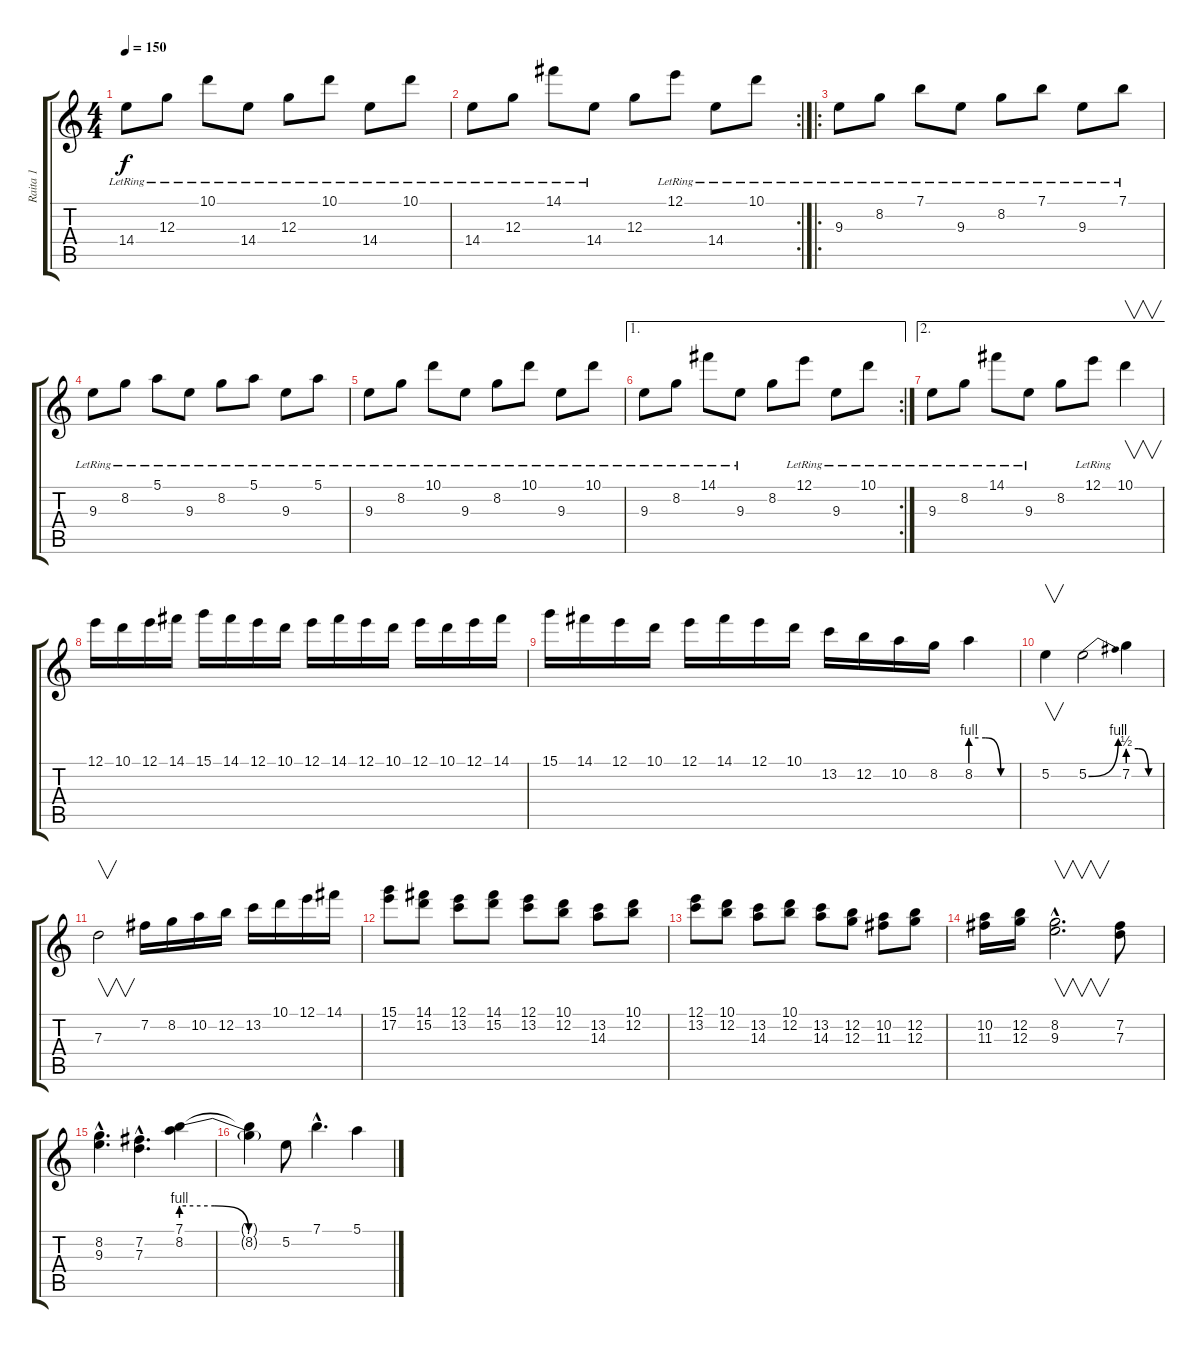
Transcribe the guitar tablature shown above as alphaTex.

\track ("Raita 1" "Raita 1") {instrument distortionguitar}
\staff {score tabs}
\tuning (E4 B3 G3 D3 A2 E2) {hide}
\ts (4 4)
\tempo 150
\clef g2
\ks c
14.4{lr}.8{dy f} 12.3{lr}.8 10.1{lr}.8 14.4{lr}.8 12.3{lr}.8 10.1{lr}.8 14.4{lr}.8 10.1{lr}.8 |
\rc 2
14.4{lr}.8 12.3{lr}.8 14.1{lr}.8 14.4{lr}.8 12.3.8 12.1{lr}.8 14.4{lr}.8 10.1{lr}.8 |
\ro
9.3{lr}.8{volume 11 instrument electricguitarjazz} 8.2{lr}.8 7.1{lr}.8 9.3{lr}.8 8.2{lr}.8 7.1{lr}.8 9.3{lr}.8 7.1{lr}.8 |
9.3{lr}.8 8.2{lr}.8 5.1{lr}.8 9.3{lr}.8 8.2{lr}.8 5.1{lr}.8 9.3{lr}.8 5.1{lr}.8 |
9.3{lr}.8 8.2{lr}.8 10.1{lr}.8 9.3{lr}.8 8.2{lr}.8 10.1{lr}.8 9.3{lr}.8 10.1{lr}.8 |
\ae 1
\rc 2
9.3{lr}.8 8.2{lr}.8 14.1{lr}.8 9.3{lr}.8 8.2.8 12.1{lr}.8 9.3{lr}.8 10.1{lr}.8 |
\ae 2
9.3{lr}.8{instrument brightacousticpiano} 8.2{lr}.8 14.1{lr}.8 9.3{lr}.8 8.2.8 12.1{lr}.8 10.1.4{v volume 14 instrument distortionguitar} |
12.1.16 10.1.16 12.1.16 14.1.16 15.1.16 14.1.16 12.1.16 10.1.16 12.1.16 14.1.16 12.1.16 10.1.16 12.1.16 10.1.16 12.1.16 14.1.16 |
15.1.16 14.1.16 12.1.16 10.1.16 12.1.16 14.1.16 12.1.16 10.1.16 13.2.16 12.2.16 10.2.16 8.2.16 8.2{be (custom 0 4 20 4 40 0 60 0)}.4 |
5.2.4{v} 5.2{be (bend 0 0 60 4)}.2 7.2{be (custom 0 2 20 2 40 0 60 0)}.4 |
7.3.2{v} 7.2.16 8.2.16 10.2.16 12.2.16 13.2.16 10.1.16 12.1.16 14.1.16 |
(15.1 17.2).8 (14.1 15.2).8 (12.1 13.2).8 (14.1 15.2).8 (12.1 13.2).8 (10.1 12.2).8 (13.2 14.3).8 (10.1 12.2).8 |
(12.1 13.2).8 (10.1 12.2).8 (13.2 14.3).8 (10.1 12.2).8 (13.2 14.3).8 (12.2 12.3).8 (10.2 11.3).8 (12.2 12.3).8 |
(10.2 11.3).16 (12.2 12.3).16 (8.2{hac} 9.3{hac}).2{v d} (7.2 7.3).8 |
(8.2{hac} 9.3{hac}).4{d} (7.2{hac} 7.3{hac}).4{d} (7.1 8.2{be (custom 0 4 20 4 40 0 60 0)}).4 |
(7.1{t} 8.2{t}).4 5.2.8 7.1{hac}.4{d} 5.1.4
